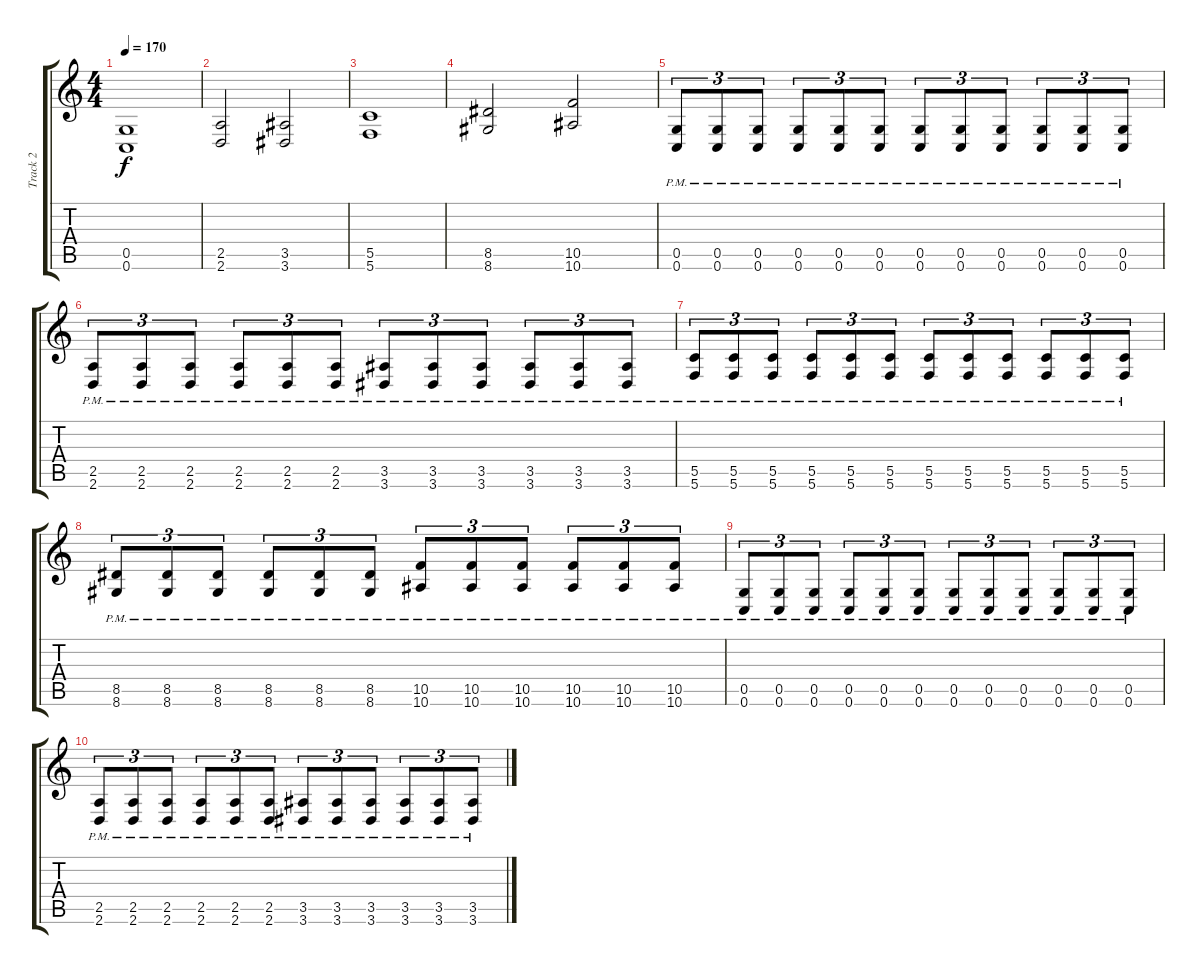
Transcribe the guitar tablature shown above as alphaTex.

\track ("Track 2" "Track 2") {instrument distortionguitar}
\staff {score tabs}
\tuning (D4 A3 F3 C3 G2 C2) {hide}
\ts (4 4)
\tempo 170
\clef g2
\ks c
(0.5 0.6).1{dy f} |
(2.5 2.6).2 (3.5 3.6).2 |
(5.5 5.6).1 |
(8.5 8.6).2 (10.5 10.6).2 |
(0.5{pm} 0.6{pm}).8{tu (3 2)} (0.5{pm} 0.6{pm}).8{tu (3 2)} (0.5{pm} 0.6{pm}).8{tu (3 2)} (0.5{pm} 0.6{pm}).8{tu (3 2)} (0.5{pm} 0.6{pm}).8{tu (3 2)} (0.5{pm} 0.6{pm}).8{tu (3 2)} (0.5{pm} 0.6{pm}).8{tu (3 2)} (0.5{pm} 0.6{pm}).8{tu (3 2)} (0.5{pm} 0.6{pm}).8{tu (3 2)} (0.5{pm} 0.6{pm}).8{tu (3 2)} (0.5{pm} 0.6{pm}).8{tu (3 2)} (0.5{pm} 0.6{pm}).8{tu (3 2)} |
(2.5{pm} 2.6{pm}).8{tu (3 2)} (2.5{pm} 2.6{pm}).8{tu (3 2)} (2.5{pm} 2.6{pm}).8{tu (3 2)} (2.5{pm} 2.6{pm}).8{tu (3 2)} (2.5{pm} 2.6{pm}).8{tu (3 2)} (2.5{pm} 2.6{pm}).8{tu (3 2)} (3.5{pm} 3.6{pm}).8{tu (3 2)} (3.5{pm} 3.6{pm}).8{tu (3 2)} (3.5{pm} 3.6{pm}).8{tu (3 2)} (3.5{pm} 3.6{pm}).8{tu (3 2)} (3.5{pm} 3.6{pm}).8{tu (3 2)} (3.5{pm} 3.6{pm}).8{tu (3 2)} |
(5.5{pm} 5.6{pm}).8{tu (3 2)} (5.5{pm} 5.6{pm}).8{tu (3 2)} (5.5{pm} 5.6{pm}).8{tu (3 2)} (5.5{pm} 5.6{pm}).8{tu (3 2)} (5.5{pm} 5.6{pm}).8{tu (3 2)} (5.5{pm} 5.6{pm}).8{tu (3 2)} (5.5{pm} 5.6{pm}).8{tu (3 2)} (5.5{pm} 5.6{pm}).8{tu (3 2)} (5.5{pm} 5.6{pm}).8{tu (3 2)} (5.5{pm} 5.6{pm}).8{tu (3 2)} (5.5{pm} 5.6{pm}).8{tu (3 2)} (5.5{pm} 5.6{pm}).8{tu (3 2)} |
(8.5{pm} 8.6{pm}).8{tu (3 2)} (8.5{pm} 8.6{pm}).8{tu (3 2)} (8.5{pm} 8.6{pm}).8{tu (3 2)} (8.5{pm} 8.6{pm}).8{tu (3 2)} (8.5{pm} 8.6{pm}).8{tu (3 2)} (8.5{pm} 8.6{pm}).8{tu (3 2)} (10.5{pm} 10.6{pm}).8{tu (3 2)} (10.5{pm} 10.6{pm}).8{tu (3 2)} (10.5{pm} 10.6{pm}).8{tu (3 2)} (10.5{pm} 10.6{pm}).8{tu (3 2)} (10.5{pm} 10.6{pm}).8{tu (3 2)} (10.5{pm} 10.6{pm}).8{tu (3 2)} |
(0.5{pm} 0.6{pm}).8{tu (3 2)} (0.5{pm} 0.6{pm}).8{tu (3 2)} (0.5{pm} 0.6{pm}).8{tu (3 2)} (0.5{pm} 0.6{pm}).8{tu (3 2)} (0.5{pm} 0.6{pm}).8{tu (3 2)} (0.5{pm} 0.6{pm}).8{tu (3 2)} (0.5{pm} 0.6{pm}).8{tu (3 2)} (0.5{pm} 0.6{pm}).8{tu (3 2)} (0.5{pm} 0.6{pm}).8{tu (3 2)} (0.5{pm} 0.6{pm}).8{tu (3 2)} (0.5{pm} 0.6{pm}).8{tu (3 2)} (0.5{pm} 0.6{pm}).8{tu (3 2)} |
(2.5{pm} 2.6{pm}).8{tu (3 2)} (2.5{pm} 2.6{pm}).8{tu (3 2)} (2.5{pm} 2.6{pm}).8{tu (3 2)} (2.5{pm} 2.6{pm}).8{tu (3 2)} (2.5{pm} 2.6{pm}).8{tu (3 2)} (2.5{pm} 2.6{pm}).8{tu (3 2)} (3.5{pm} 3.6{pm}).8{tu (3 2)} (3.5{pm} 3.6{pm}).8{tu (3 2)} (3.5{pm} 3.6{pm}).8{tu (3 2)} (3.5{pm} 3.6{pm}).8{tu (3 2)} (3.5{pm} 3.6{pm}).8{tu (3 2)} (3.5{pm} 3.6{pm}).8{tu (3 2)}
